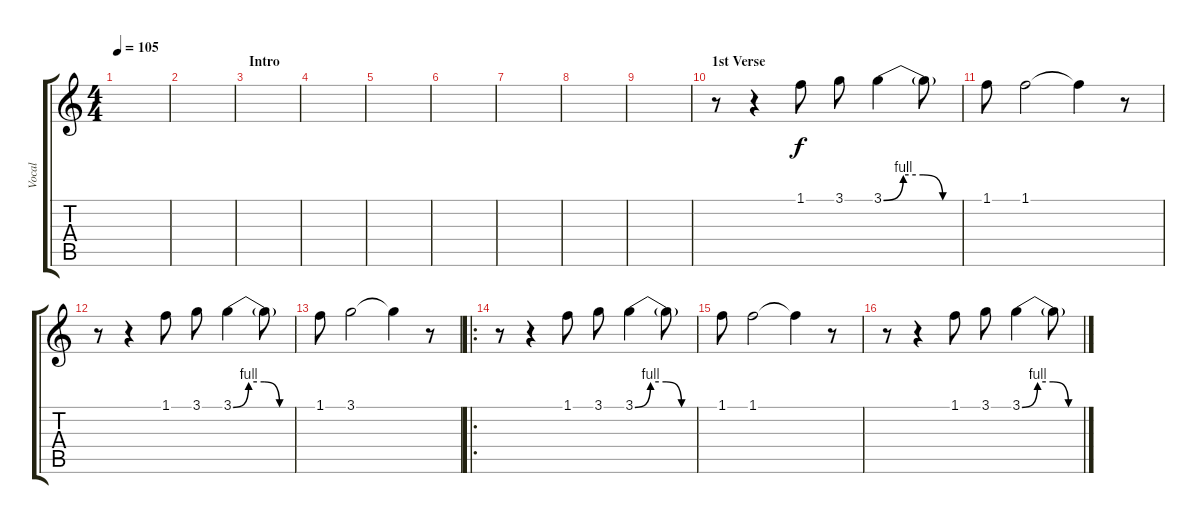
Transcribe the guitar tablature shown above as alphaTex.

\track ("Vocal" "Vocal") {instrument acousticguitarsteel}
\staff {score tabs}
\tuning (E4 B3 G3 D3 A2 E2) {hide}
\ts (4 4)
\tempo 105
\clef g2
\ks c
|
|
\section ("" "Intro")
|
|
|
|
|
|
|
\section ("" "1st Verse")
r.8 r.4 1.1.8 3.1.8 3.1{be (custom 0 0 15 4 30 4 45 0 60 0)}.4 3.1{t}.8 |
1.1.8 1.1.2 1.1{t}.4 r.8 |
r.8 r.4 1.1.8 3.1.8 3.1{be (custom 0 0 15 4 30 4 45 0 60 0)}.4 3.1{t}.8 |
1.1.8 3.1.2 3.1{t}.4 r.8 |
\ro
r.8 r.4 1.1.8 3.1.8 3.1{be (custom 0 0 15 4 30 4 45 0 60 0)}.4 3.1{t}.8 |
1.1.8 1.1.2 1.1{t}.4 r.8 |
r.8 r.4 1.1.8 3.1.8 3.1{be (custom 0 0 15 4 30 4 45 0 60 0)}.4 3.1{t}.8
